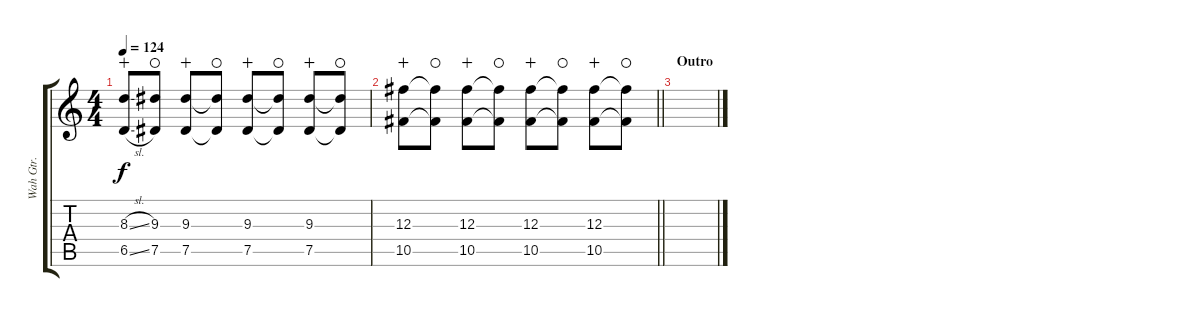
\track ("Wah Gtr." "Wah Gtr.") {instrument distortionguitar}
\staff {score tabs}
\tuning (Eb4 Bb3 Gb3 Db3 Ab2 Eb2) {hide}
\ts (4 4)
\tempo 124
\clef g2
\ks c
(8.3{sl} 6.5{sl}).8{dy f wahc} (9.3 7.5).8{waho} (9.3 7.5).8{wahc} (9.3{t} 7.5{t}).8{waho} (9.3 7.5).8{wahc} (9.3{t} 7.5{t}).8{waho} (9.3 7.5).8{wahc} (9.3{t} 7.5{t}).8{waho} |
\barLineRight lightlight
(12.3 10.5).8{wahc} (12.3{t} 10.5{t}).8{waho} (12.3 10.5).8{wahc} (12.3{t} 10.5{t}).8{waho} (12.3 10.5).8{wahc} (12.3{t} 10.5{t}).8{waho} (12.3 10.5).8{wahc} (12.3{t} 10.5{t}).8{waho} |
\section ("" "Outro")
